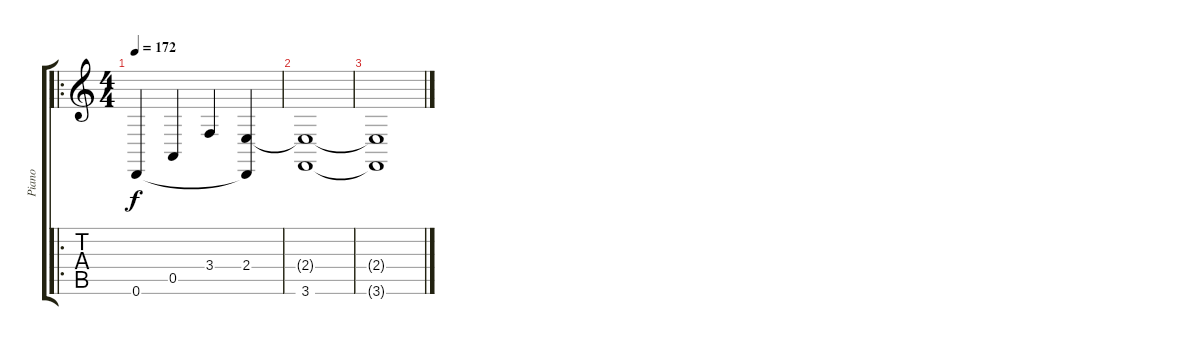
\track ("Piano" "Piano") {instrument acousticgrandpiano}
\staff {score tabs}
\tuning (E4 B3 G3 D3 A2 D2) {hide}
\ro
\ts (4 4)
\tempo 172
\clef g2
\ks c
0.6.4{dy f} 0.5.4 3.4.4 (2.4 0.6{t}).4 |
(2.4{t} 3.6).1 |
(2.4{t} 3.6{t}).1
